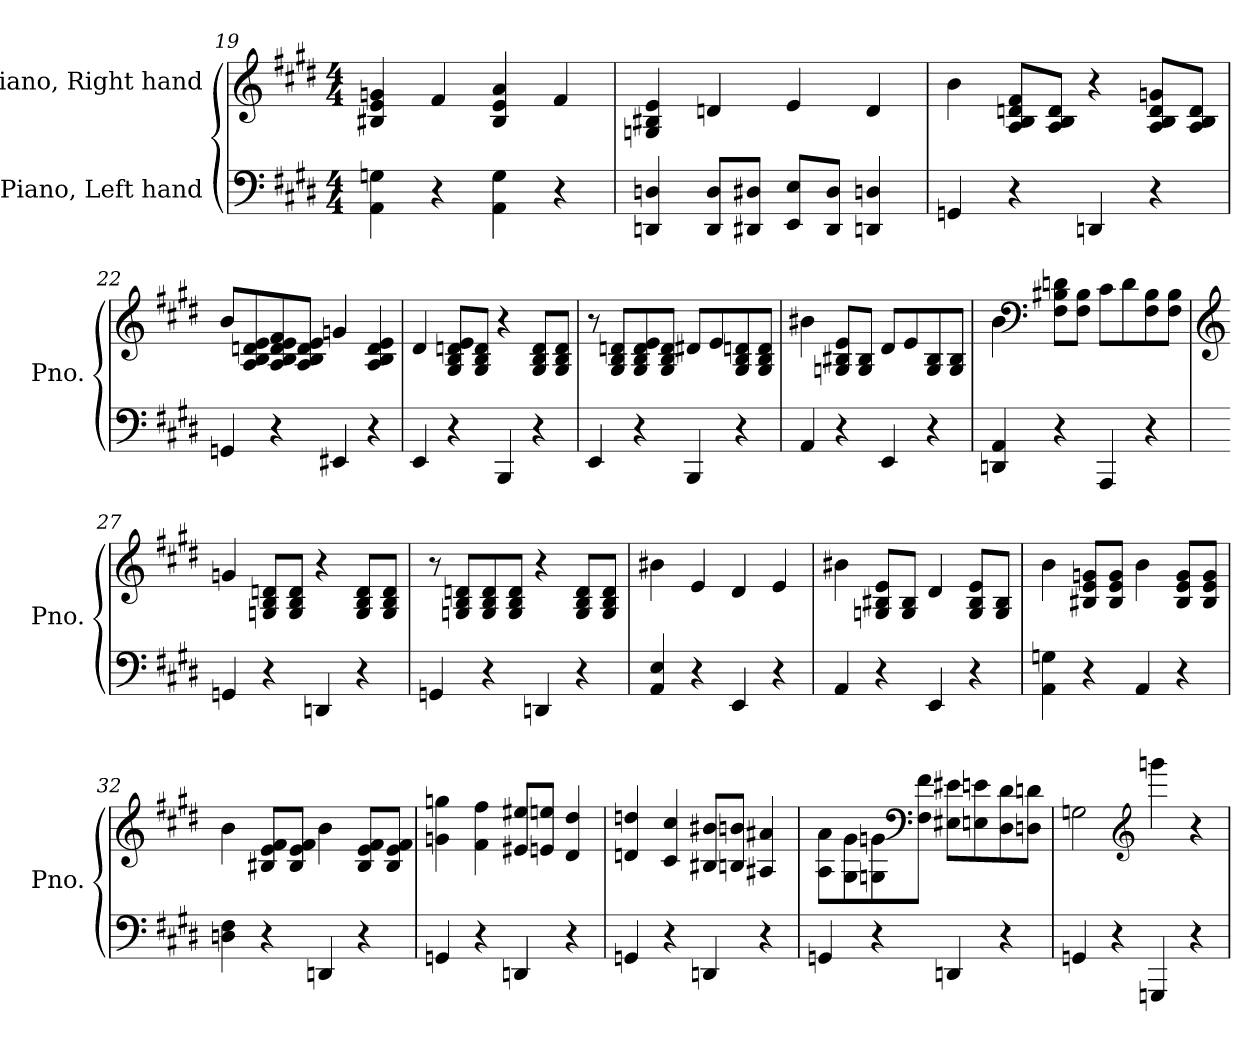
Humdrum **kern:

**kern	**kern
*part2	*part1
*staff2	*staff1
*I"Piano, Left hand	*I"Piano, Right hand
*I'Pno.	*I'Pno.
*clefF4	*clefG2
*k[f#c#g#d#]	*k[f#c#g#d#]
*M4/4	*M4/4
=19	=19
4AA\ 4Gn\	4B#X/ 4e/ 4gn/
4r	4f#/
4AA\ 4G\	4B#/ 4e/ 4a/
4r	4f#/
!!LO:PB:g=z
=20	=20
4DDn/ 4Dn/	4Gn/ 4B#X/ 4e/
8DD/ 8D/L	4dn/
8DD#X/ 8D#X/J	.
8EE/ 8E/L	4e/
8DD#/ 8D#/J	.
4DDn/ 4Dn/	4d/
=21	=21
4GGn/	4b\
4r	8A/ 8B/ 8dn/ 8f#/L
.	8A/ 8B/ 8d/J
4DDn/	4r
4r	8A/ 8B/ 8d/ 8gn/L
.	8A/ 8B/ 8d/J
=22	=22
4GGn/	8b/L
.	8A/ 8B/ 8dn/ 8e/
4r	8A/ 8B/ 8d/ 8e/ 8f#/
.	8A/ 8B/ 8d/ 8e/J
4EE#X/	4gn/
4r	4A/ 4B/ 4d/ 4e/
!!LO:LB:g=z
=23	=23
4EE/	4d#/
4r	8G#/ 8B/ 8dn/ 8e/L
.	8G#/ 8B/ 8d/J
4BBB/	4r
4r	8G#/ 8B/ 8d/L
.	8G#/ 8B/ 8d/J
=24	=24
4EE/	8r
.	8G#/ 8B/ 8dn/L
4r	8G#/ 8B/ 8d/ 8e/
.	8G#/ 8B/ 8d/J
4BBB/	8d#X/L
.	8e/
4r	8G#/ 8B/ 8dn/
.	8G#/ 8B/ 8d/J
=25	=25
4AA/	4b#X\
4r	8Gn/ 8B#X/ 8e/L
.	8G/ 8B#/J
4EE/	8d#/L
.	8e/
4r	8G/ 8B#/
.	8G/ 8B#/J
=26	=26
4DDn/ 4AA/	4b\
*	*clefF4
4r	8F#\ 8B#X\ 8dn\L
.	8F#\ 8B#\J
4AAA/	8c#\L
.	8d\
4r	8F#\ 8B#\
.	8F#\ 8B#\J
!!LO:LB:g=z
=27	=27
*	*clefG2
4GGn/	4gn/
4r	8Gn/ 8B/ 8dn/L
.	8G/ 8B/ 8d/J
4DDn/	4r
4r	8G/ 8B/ 8d/L
.	8G/ 8B/ 8d/J
=28	=28
4GGn/	8r
.	8Gn/ 8B/ 8dn/L
4r	8G/ 8B/ 8d/
.	8G/ 8B/ 8d/J
4DDn/	4r
4r	8G/ 8B/ 8d/L
.	8G/ 8B/ 8d/J
=29	=29
4AA/ 4E/	4b#X\
4r	4e/
4EE/	4d#/
4r	4e/
=30	=30
4AA/	4b#X\
4r	8Gn/ 8B#X/ 8e/L
.	8G/ 8B#/J
4EE/	4d#/
4r	8G/ 8B#/ 8e/L
.	8G/ 8B#/J
=31	=31
4AA\ 4Gn\	4b\
4r	8B#X/ 8e/ 8gn/L
.	8B#/ 8e/ 8g/J
4AA/	4b\
4r	8B#/ 8e/ 8g/L
.	8B#/ 8e/ 8g/J
!!LO:LB:g=z
=32	=32
4Dn\ 4F#\	4b\
4r	8B#X/ 8e/ 8f#/L
.	8B#/ 8e/ 8f#/J
4DDn/	4b\
4r	8B#/ 8e/ 8f#/L
.	8B#/ 8e/ 8f#/J
=33	=33
4GGn/	4gn\ 4ggn\
4r	4f#\ 4ff#\
4DDn/	8e#X/ 8ee#X/L
.	8en/ 8een/J
4r	4d#/ 4dd#/
=34	=34
4GGn/	4dn/ 4ddn/
4r	4c#/ 4cc#/
4DDn/	8B#X/ 8b#X/L
.	8Bn/ 8bn/J
4r	4A#X/ 4a#X/
=35	=35
4GGn/	8A\ 8a\L
.	8G#\ 8g#\
4r	8Gn\ 8gn\
*	*clefF4
.	8F#\ 8f#\J
4DDn/	8E#X\ 8e#X\L
.	8En\ 8en\
4r	8D#\ 8d#\
.	8Dn\ 8dn\J
!!LO:LB:g=z
=36	=36
4GGn/	2Gn\
4r	.
*	*clefG2
4GGGn/	4gggn\
4r	4r
=	=
*-	*-
